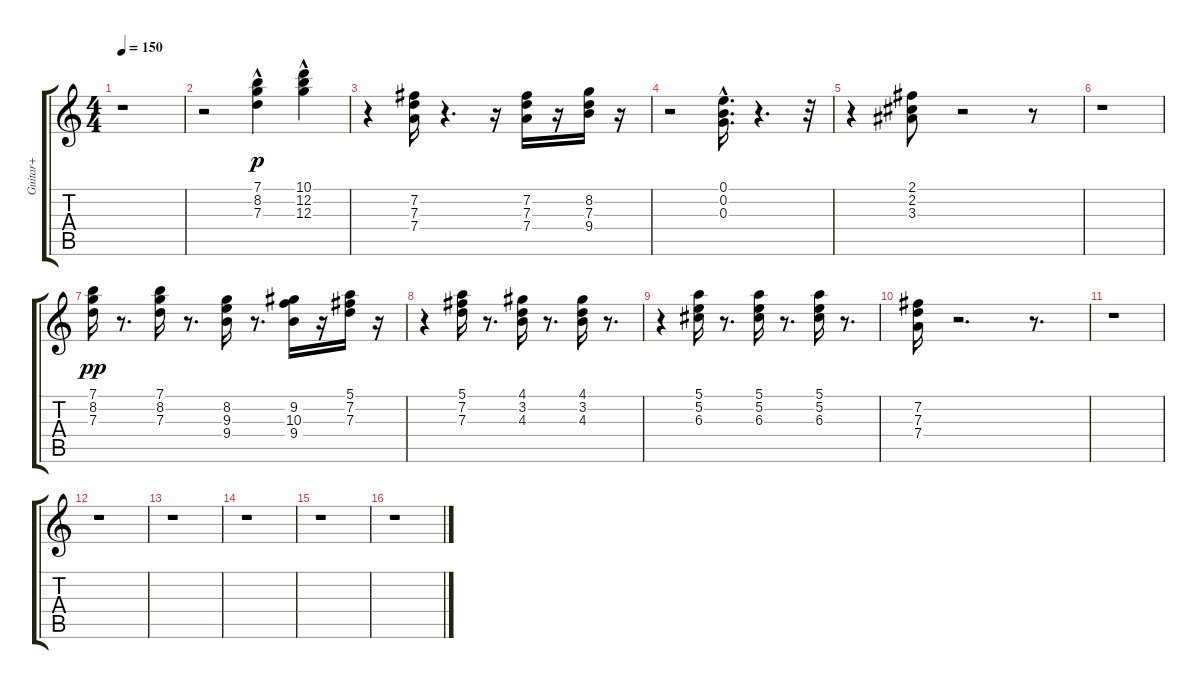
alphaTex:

\track ("Guitar+" "Guitar+") {instrument acousticguitarsteel}
\staff {score tabs}
\tuning (E4 B3 G3 D3 A2 E2) {hide}
\ts (4 4)
\tempo 150
\clef g2
\ks c
r.1{dy p} |
r.2 (7.1{hac} 8.2{hac} 7.3).4 (10.1{hac} 12.2 12.3).4 |
r.4 (7.2 7.3 7.4).16 r.4{d} r.16 (7.2 7.3 7.4).16 r.16 (8.2 7.3 9.4).16 r.16 |
r.2 (0.1{hac} 0.2{hac} 0.3).16{d} r.4{d} r.32 |
r.4 (2.1 2.2 3.3).8 r.2 r.8 |
r.1 |
(7.1 8.2 7.3).16{dy pp} r.8{d} (7.1 8.2 7.3).16 r.8{d} (8.2 9.3 9.4).16 r.8{d} (9.2 10.3 9.4).16 r.16 (5.1 7.2 7.3).16 r.16 |
r.4 (5.1 7.2 7.3).16 r.8{d} (4.1 3.2 4.3).16 r.8{d} (4.1 3.2 4.3).16 r.8{d} |
r.4 (5.1 5.2 6.3).16 r.8{d} (5.1 5.2 6.3).16 r.8{d} (5.1 5.2 6.3).16 r.8{d} |
(7.2 7.3 7.4).16 r.2{d} r.8{d} |
r.1 |
r.1 |
r.1 |
r.1 |
r.1 |
r.1
